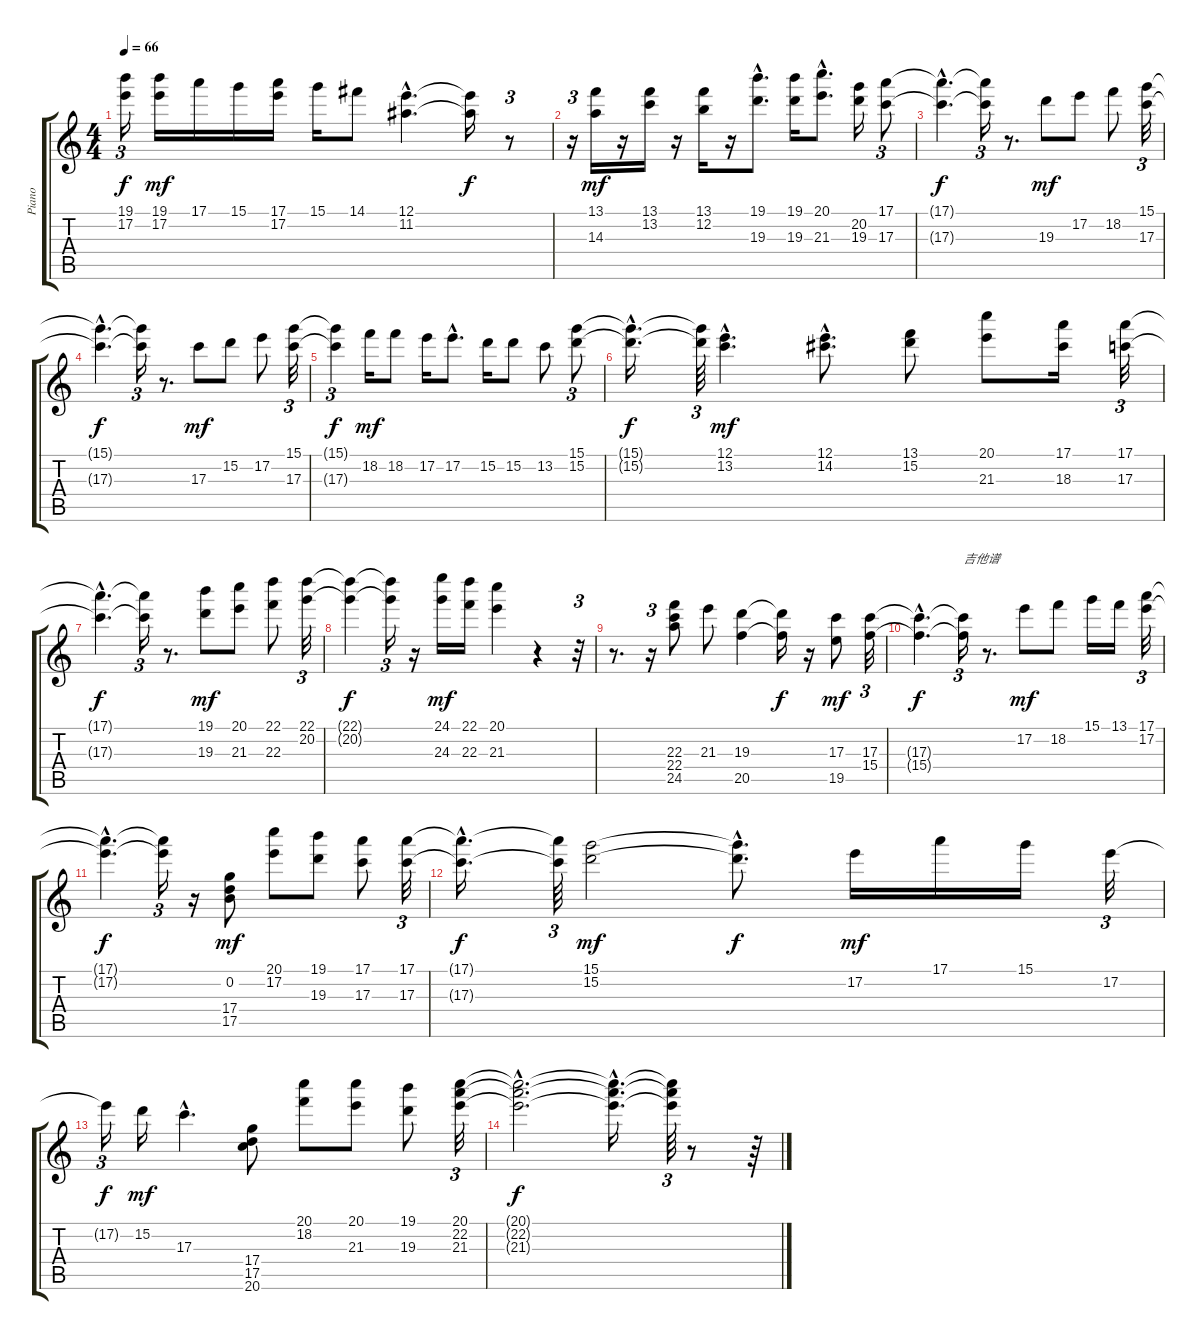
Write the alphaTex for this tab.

\track ("Piano" "Piano") {instrument acousticguitarnylon}
\staff {score tabs}
\tuning (E4 B3 G3 D3 A2 E2) {hide}
\ts (4 4)
\tempo 66
\clef g2
\ks c
(19.1{t} 17.2{t}).16{tu (3 2) dy f} (19.1 17.2).16{dy mf} 17.1.16 15.1.16 (17.1 17.2).16 15.1.16 14.1.8 (12.1{hac} 11.2{hac}).4{d} (12.1{t} 11.2{t}).16{dy f} r.8{tu (3 2)} |
r.16{tu (3 2)} (13.1 14.3).16{dy mf} r.16 (13.1 13.2).16 r.16 (13.1 12.2).16 r.16 (19.1{hac} 19.3{hac}).8{d} (19.1 19.3).16 (20.1{hac} 21.3{hac}).8{d} (20.2 19.3).16 (17.1 17.3).8{tu (3 2)} |
(17.1{hac t} 17.3{hac t}).4{d dy f} (17.1{t} 17.3{t}).16{tu (3 2)} r.8{d} 19.3.8{dy mf} 17.2.8 18.2.8 (15.1 17.3).32{tu (3 2)} |
(15.1{hac t} 17.3{hac t}).4{d dy f} (15.1{t} 17.3{t}).16{tu (3 2)} r.8{d} 17.3.8{dy mf} 15.2.8 17.2.8 (15.1 17.3).32{tu (3 2)} |
(15.1{t} 17.3{t}).4{tu (3 2) dy f} 18.2.16{dy mf} 18.2.8 17.2.16 17.2{hac}.8{d} 15.2.16 15.2.8 13.2.8 (15.1 15.2).8{tu (3 2)} |
(15.1{hac t} 15.2{hac t}).16{d dy f} (15.1{t} 15.2{t}).64{tu (3 2)} (12.1{hac} 13.2{hac}).4{d dy mf} (12.1{hac} 14.2{hac}).8{d} (13.1 15.2).8 (20.1 21.3).8 (17.1 18.3).16 (17.1 17.3).32{tu (3 2)} |
(17.1{hac t} 17.3{hac t}).4{d dy f} (17.1{t} 17.3{t}).16{tu (3 2)} r.8{d} (19.1 19.3).8{dy mf} (20.1 21.3).8 (22.1 22.3).8 (22.1 20.2).32{tu (3 2)} |
(22.1{t} 20.2{t}).4{dy f} (22.1{t} 20.2{t}).16{tu (3 2)} r.16 (24.1 24.3).16{dy mf} (22.1 22.3).16 (20.1 21.3).4 r.4 r.32{tu (3 2)} |
r.8{d} r.16{tu (3 2)} (22.3 22.4 24.5).8 21.3.8 (19.3 20.5).4 (19.3{t} 20.5{t}).16{dy f} r.16 (17.3 19.5).8{dy mf} (17.3 15.4).32{tu (3 2)} |
(17.3{hac t} 15.4{hac t}).4{d dy f} (17.3{t} 15.4{t}).16{tu (3 2) txt "吉他谱"} r.8{d} 17.2.8{dy mf} 18.2.8 15.1.16 13.1.16 (17.1 17.2).32{tu (3 2)} |
(17.1{hac t} 17.2{hac t}).4{d dy f} (17.1{t} 17.2{t}).16{tu (3 2)} r.16 (0.2 17.4 17.5).8{dy mf} (20.1 17.2).8 (19.1 19.3).8 (17.1 17.3).8 (17.1 17.3).32{tu (3 2)} |
(17.1{hac t} 17.3{hac t}).16{d dy f} (17.1{t} 17.3{t}).64{tu (3 2)} (15.1 15.2).2{dy mf} (15.1{hac t} 15.2{hac t}).8{d dy f} 17.2.16{dy mf} 17.1.16 15.1.16 17.2.32{tu (3 2)} |
17.2{t}.16{tu (3 2) dy f} 15.2.16{dy mf} 17.3{hac}.4{d} (17.4 17.5 20.6).8 (20.1 18.2).8 (20.1 21.3).8 (19.1 19.3).8 (20.1 22.2 21.3).32{tu (3 2)} |
(20.1{hac t} 22.2{hac t} 21.3{hac t}).2{d dy f} (20.1{hac t} 22.2{hac t} 21.3{hac t}).16{d} (20.1{t} 22.2{t} 21.3{t}).64{tu (3 2)} r.8 r.64
